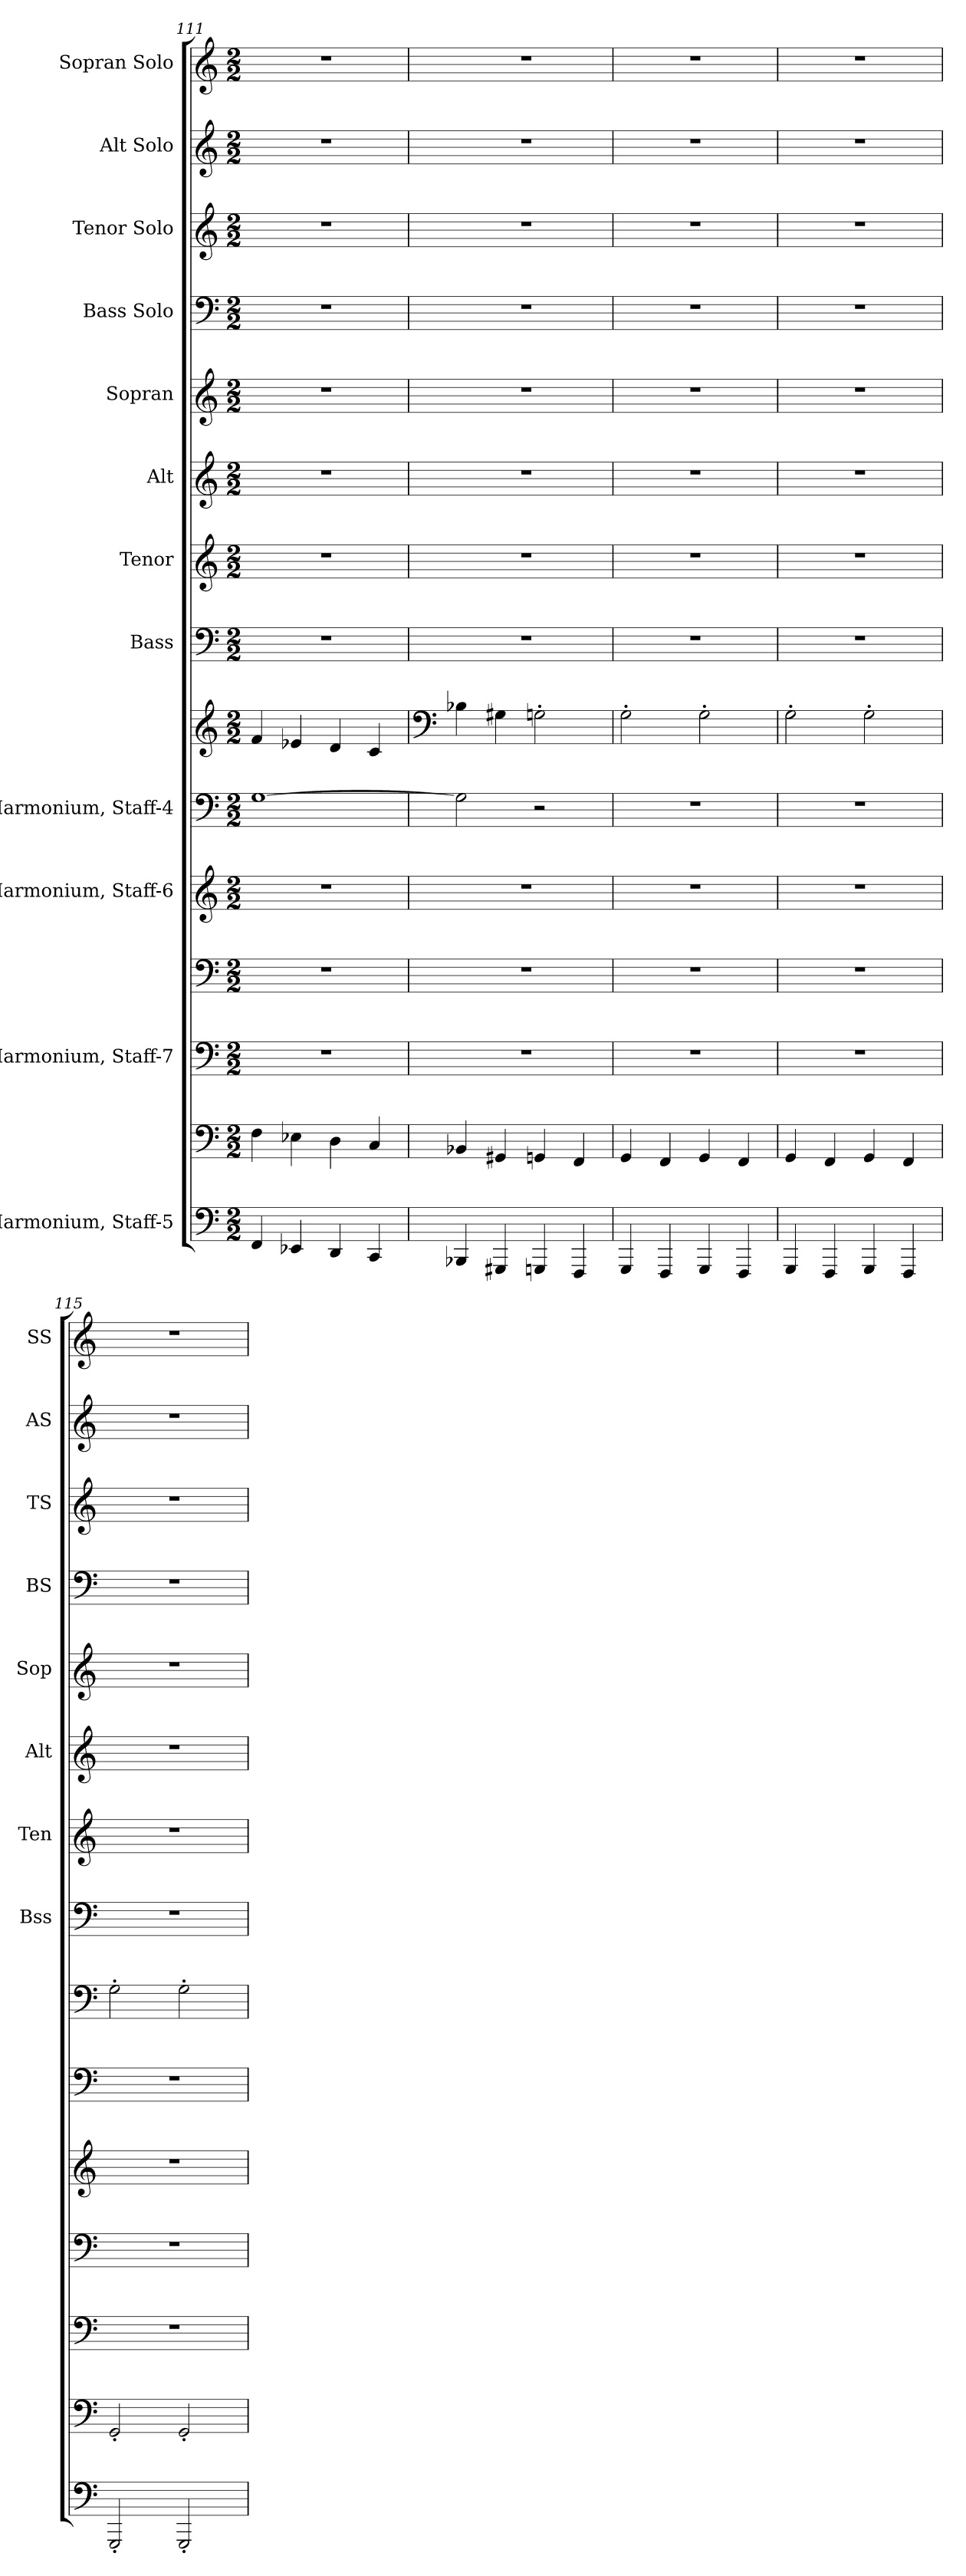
**kern	**kern	**kern	**kern	**kern	**kern	**kern	**kern	**kern	**kern	**kern	**kern	**kern	**kern	**kern
*part12	*part12	*part11	*part11	*part10	*part9	*part9	*part8	*part7	*part6	*part5	*part4	*part3	*part2	*part1
*staff15	*staff14	*staff13	*staff12	*staff11	*staff10	*staff9	*staff8	*staff7	*staff6	*staff5	*staff4	*staff3	*staff2	*staff1
*I"Harmonium, Staff-5	*	*I"Harmonium, Staff-7	*	*I"Harmonium, Staff-6	*I"Harmonium, Staff-4	*	*I"Bass	*I"Tenor	*I"Alt	*I"Sopran	*I"Bass Solo	*I"Tenor Solo	*I"Alt Solo	*I"Sopran Solo
*	*	*	*	*	*	*	*I'Bss	*I'Ten	*I'Alt	*I'Sop	*I'BS	*I'TS	*I'AS	*I'SS
*clefF4	*clefF4	*clefF4	*clefF4	*clefG2	*clefF4	*clefG2	*clefF4	*clefG2	*clefG2	*clefG2	*clefF4	*clefG2	*clefG2	*clefG2
*	*	*	*	*	*	*	*	*ITrd4c7	*ITrd2c3	*ITrd2c3	*	*ITrd4c7	*	*ITrd2c3
*k[]	*k[]	*k[]	*k[]	*k[]	*k[]	*k[]	*k[]	*k[b-]	*k[f#c#g#]	*k[f#c#g#]	*k[]	*k[b-]	*k[]	*k[f#c#g#]
*M2/2	*M2/2	*M2/2	*M2/2	*M2/2	*M2/2	*M2/2	*M2/2	*M2/2	*M2/2	*M2/2	*M2/2	*M2/2	*M2/2	*M2/2
=111	=111	=111	=111	=111	=111	=111	=111	=111	=111	=111	=111	=111	=111	=111
4FF/	4F\	1r	1r	1r	[1G	4f/	1r	1r	1r	1r	1r	1r	1r	1r
4EE-X/	4E-X\	.	.	.	.	4e-X/	.	.	.	.	.	.	.	.
4DD/	4D\	.	.	.	.	4d/	.	.	.	.	.	.	.	.
4CC/	4C/	.	.	.	.	4c/	.	.	.	.	.	.	.	.
=112	=112	=112	=112	=112	=112	=112	=112	=112	=112	=112	=112	=112	=112	=112
*	*	*	*	*	*	*clefF4	*	*	*	*	*	*	*	*
4BBB-X/	4BB-X/	1r	1r	1r	2G\]	4B-X\	1r	1r	1r	1r	1r	1r	1r	1r
4GGG#X/	4GG#X/	.	.	.	.	4G#X\	.	.	.	.	.	.	.	.
4GGGn/	4GGn/	.	.	.	2r	2Gn'\	.	.	.	.	.	.	.	.
4FFF/	4FF/	.	.	.	.	.	.	.	.	.	.	.	.	.
=113	=113	=113	=113	=113	=113	=113	=113	=113	=113	=113	=113	=113	=113	=113
4GGG/	4GG/	1r	1r	1r	1r	2G'\	1r	1r	1r	1r	1r	1r	1r	1r
4FFF/	4FF/	.	.	.	.	.	.	.	.	.	.	.	.	.
4GGG/	4GG/	.	.	.	.	2G'\	.	.	.	.	.	.	.	.
4FFF/	4FF/	.	.	.	.	.	.	.	.	.	.	.	.	.
=114	=114	=114	=114	=114	=114	=114	=114	=114	=114	=114	=114	=114	=114	=114
4GGG/	4GG/	1r	1r	1r	1r	2G'\	1r	1r	1r	1r	1r	1r	1r	1r
4FFF/	4FF/	.	.	.	.	.	.	.	.	.	.	.	.	.
4GGG/	4GG/	.	.	.	.	2G'\	.	.	.	.	.	.	.	.
4FFF/	4FF/	.	.	.	.	.	.	.	.	.	.	.	.	.
!!LO:PB:g=z
=115	=115	=115	=115	=115	=115	=115	=115	=115	=115	=115	=115	=115	=115	=115
2GGG'/	2GG'/	1r	1r	1r	1r	2G'\	1r	1r	1r	1r	1r	1r	1r	1r
2GGG'/	2GG'/	.	.	.	.	2G'\	.	.	.	.	.	.	.	.
=	=	=	=	=	=	=	=	=	=	=	=	=	=	=
*-	*-	*-	*-	*-	*-	*-	*-	*-	*-	*-	*-	*-	*-	*-
